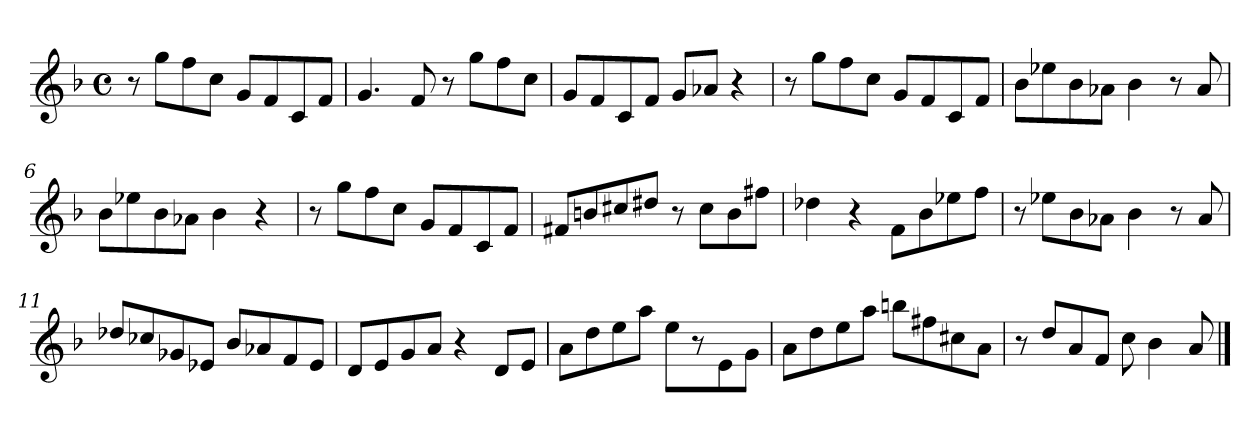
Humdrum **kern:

**kern
*part1
*staff1
*clefG2
*ITrd3c5
*k[]
*C:
*M4/4
*met(c)
=1
8r
8dd\L
8cc\
8g\J
8d/L
8c/
8G/
8c/J
=2
4.d/
8c/
8r
8dd\L
8cc\
8g\J
=3
8d/L
8c/
8G/
8c/J
8d/L
8e-X/J
4r
=4
8r
8dd\L
8cc\
8g\J
8d/L
8c/
8G/
8c/J
=5
8f\L
8b-X\
8f\
8e-X\J
4f\
8r
8e-/
!!LO:LB:g=z
=6
8f\L
8b-X\
8f\
8e-X\J
4f\
4r
=7
8r
8dd\L
8cc\
8g\J
8d/L
8c/
8G/
8c/J
=8
8c#X/L
8f#X/
8g#X/
8a#X/J
8r
8g#\L
8f#\
8cc#X\J
=9
4a-X\
4r
8c\L
8f\
8b-X\
8cc\J
=10
8r
8b-X\L
8f\
8e-X\J
4f\
8r
8e-/
!!LO:LB:g=z
=11
8a-X/L
8g-X/
8d-X/
8B-X/J
8f/L
8e-X/
8c/
8B-/J
=12
8A/L
8B/
8d/
8e/J
4r
8A/L
8B/J
=13
8e\L
8a\
8b\
8ee\J
8b\L
8r
8B\
8d\J
=14
8e\L
8a\
8b\
8ee\J
8ff#X\L
8cc#X\
8g#X\
8e\J
=15
8r
8a/L
8e/
8c/J
8g\
4f\
8e/
==
*-
